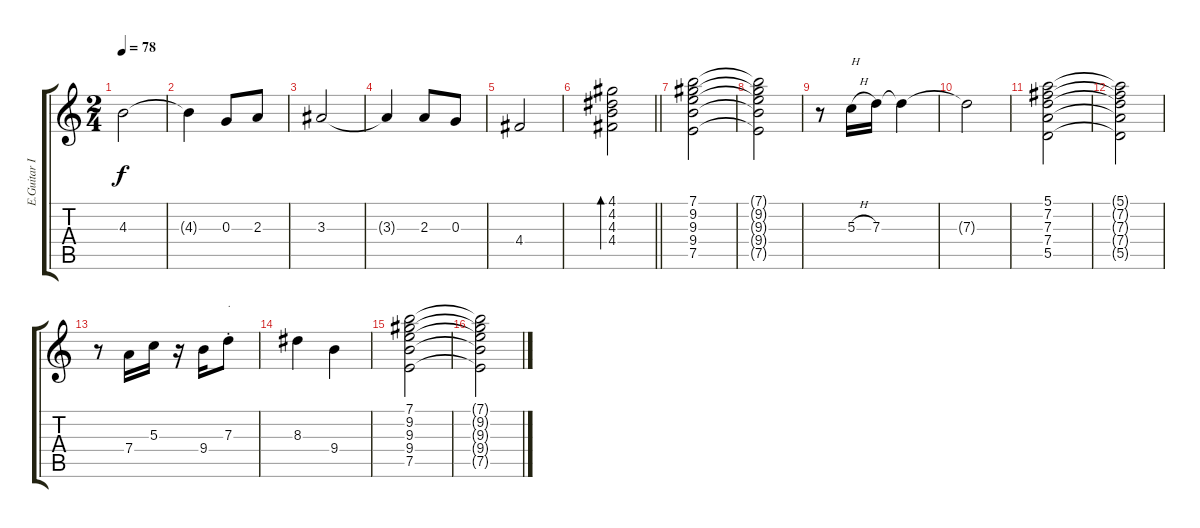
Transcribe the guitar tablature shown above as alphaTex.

\track ("E.Guitar I" "E.Guitar I") {instrument overdrivenguitar}
\staff {score tabs}
\tuning (E4 B3 G3 D3 A2 E2) {hide}
\ts (2 4)
\tempo 78
\clef g2
\ks c
4.3.2{dy f} |
4.3{t}.4 0.3.8 2.3.8 |
3.3.2 |
3.3{t}.4 2.3.8 0.3.8 |
4.4.2 |
\barLineRight lightlight
(4.1 4.2 4.3 4.4).2{bd 60} |
(7.1 9.2 9.3 9.4 7.5).2 |
(7.1{t} 9.2{t} 9.3{t} 9.4{t} 7.5{t}).2 |
r.8 5.3{h}.16{txt "H"} 7.3.16 7.3{t}.4 |
7.3{t}.2 |
(5.1 7.2 7.3 7.4 5.5).2 |
(5.1{t} 7.2{t} 7.3{t} 7.4{t} 5.5{t}).2 |
r.8 7.4.16 5.3.16 r.16 9.4.16 7.3{st}.8{txt "."} |
8.3.4 9.4.4 |
(7.1 9.2 9.3 9.4 7.5).2 |
(7.1{t} 9.2{t} 9.3{t} 9.4{t} 7.5{t}).2
